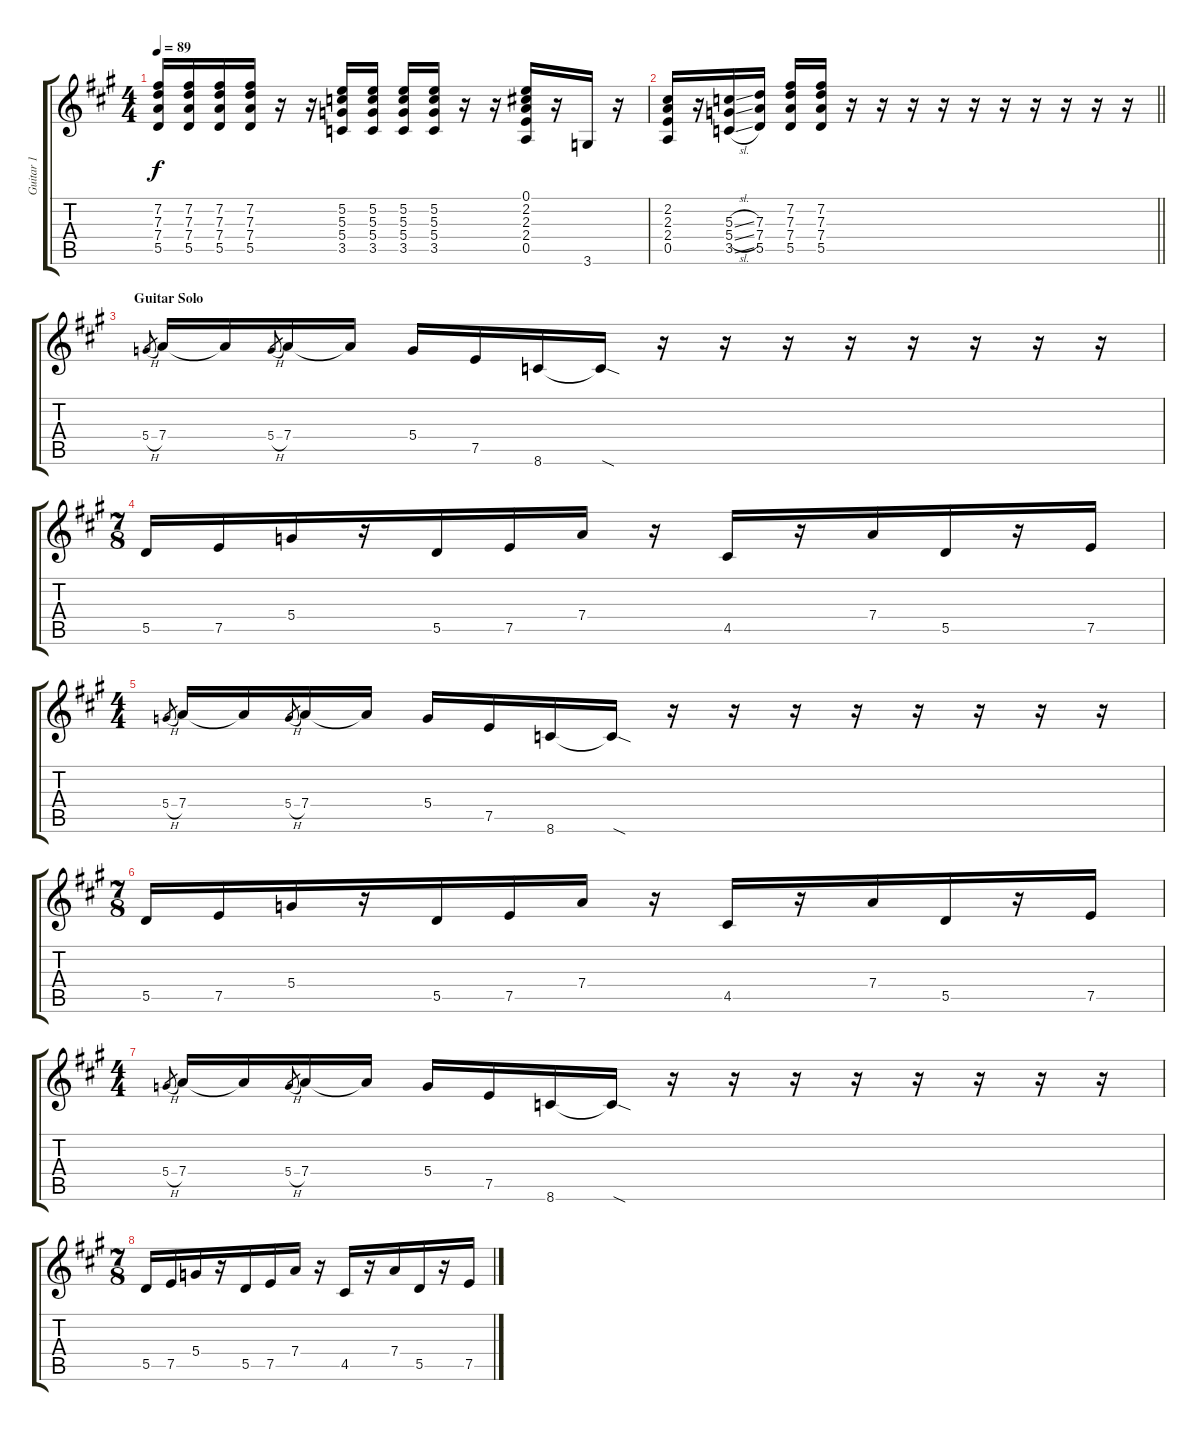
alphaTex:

\track ("Guitar 1" "Guitar 1") {instrument distortionguitar}
\staff {score tabs}
\tuning (E4 B3 G3 D3 A2 E2) {hide}
\ts (4 4)
\tempo 89
\clef g2
\ks a
(7.2 7.3 7.4 5.5).16{dy f} (7.2 7.3 7.4 5.5).16 (7.2 7.3 7.4 5.5).16 (7.2 7.3 7.4 5.5).16 r.16 r.16 (5.2 5.3 5.4 3.5).16 (5.2 5.3 5.4 3.5).16 (5.2 5.3 5.4 3.5).16 (5.2 5.3 5.4 3.5).16 r.16 r.16 (0.1 2.2 2.3 2.4 0.5).16 r.16 3.6.16 r.16 |
\barLineRight lightlight
(2.2 2.3 2.4 0.5).16 r.16 (5.3{sl} 5.4{sl} 3.5{sl}).16 (7.3 7.4 5.5).16 (7.2 7.3 7.4 5.5).16 (7.2 7.3 7.4 5.5).16 r.16 r.16 r.16 r.16 r.16 r.16 r.16 r.16 r.16 r.16 |
\section ("" "Guitar Solo")
5.4{h}.8{gr} 7.4.16 7.4{t}.16 5.4{h}.8{gr} 7.4.16 7.4{t}.16 5.4.16 7.5.16 8.6.16 8.6{sod t}.16 r.16 r.16 r.16 r.16 r.16 r.16 r.16 r.16 |
\ts (7 8)
5.5.16 7.5.16 5.4.16 r.16 5.5.16 7.5.16 7.4.16 r.16 4.5.16 r.16 7.4.16 5.5.16 r.16 7.5.16 |
\ts (4 4)
5.4{h}.8{gr} 7.4.16 7.4{t}.16 5.4{h}.8{gr} 7.4.16 7.4{t}.16 5.4.16 7.5.16 8.6.16 8.6{sod t}.16 r.16 r.16 r.16 r.16 r.16 r.16 r.16 r.16 |
\ts (7 8)
5.5.16 7.5.16 5.4.16 r.16 5.5.16 7.5.16 7.4.16 r.16 4.5.16 r.16 7.4.16 5.5.16 r.16 7.5.16 |
\ts (4 4)
5.4{h}.8{gr} 7.4.16 7.4{t}.16 5.4{h}.8{gr} 7.4.16 7.4{t}.16 5.4.16 7.5.16 8.6.16 8.6{sod t}.16 r.16 r.16 r.16 r.16 r.16 r.16 r.16 r.16 |
\ts (7 8)
5.5.16 7.5.16 5.4.16 r.16 5.5.16 7.5.16 7.4.16 r.16 4.5.16 r.16 7.4.16 5.5.16 r.16 7.5.16
